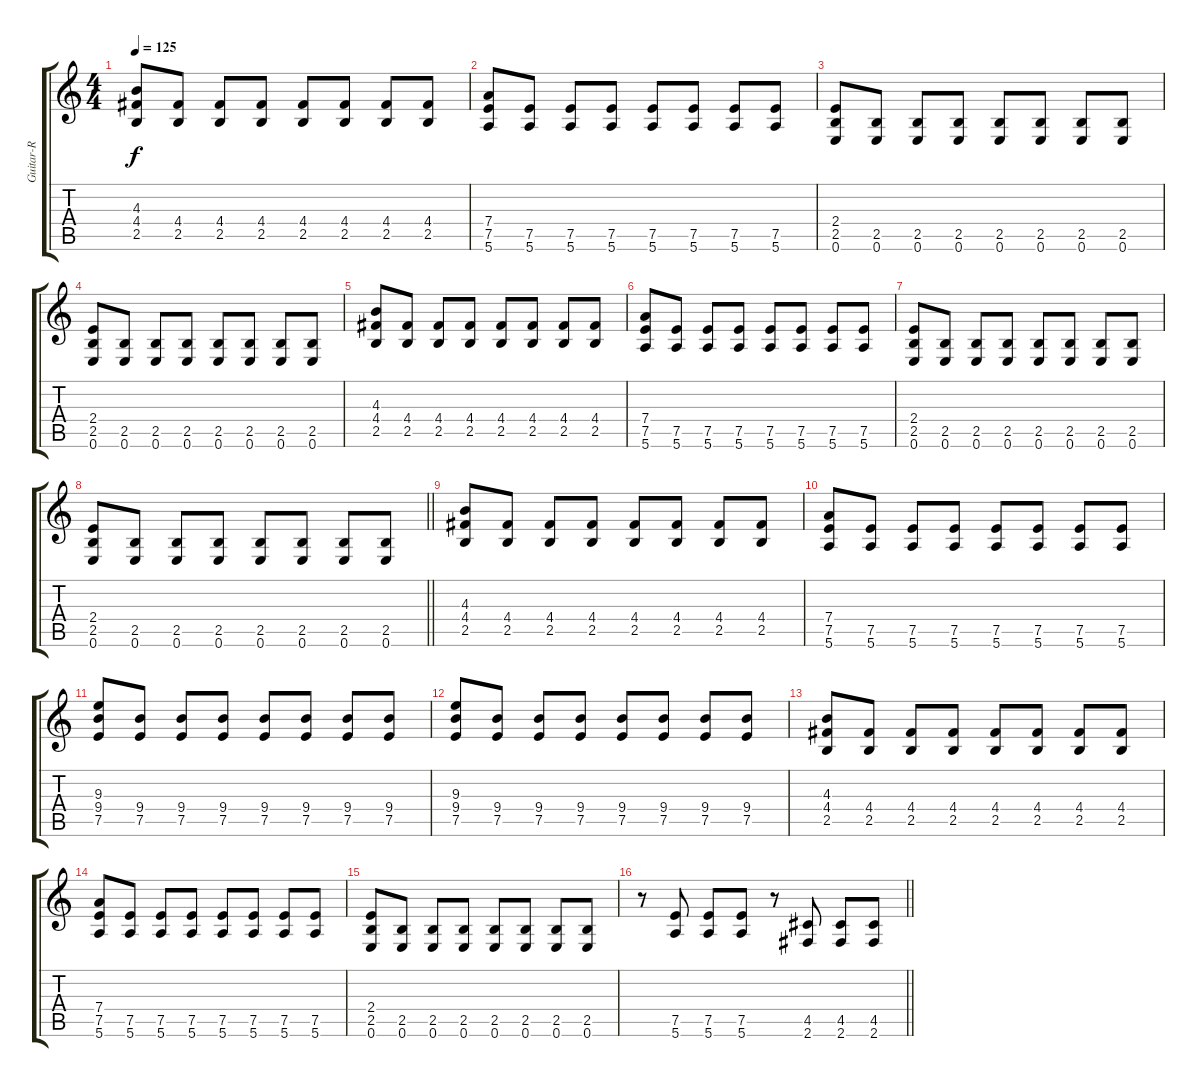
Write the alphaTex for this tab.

\track ("Guitar-R" "Guitar-R") {instrument acousticguitarnylon}
\staff {score tabs}
\tuning (E4 B3 G3 D3 A2 E2) {hide}
\ts (4 4)
\section ("" "")
\tempo 125
\clef g2
\ks c
(4.3 4.4 2.5).8{dy f} (4.4 2.5).8 (4.4 2.5).8 (4.4 2.5).8 (4.4 2.5).8 (4.4 2.5).8 (4.4 2.5).8 (4.4 2.5).8 |
(7.4 7.5 5.6).8 (7.5 5.6).8 (7.5 5.6).8 (7.5 5.6).8 (7.5 5.6).8 (7.5 5.6).8 (7.5 5.6).8 (7.5 5.6).8 |
(2.4 2.5 0.6).8 (2.5 0.6).8 (2.5 0.6).8 (2.5 0.6).8 (2.5 0.6).8 (2.5 0.6).8 (2.5 0.6).8 (2.5 0.6).8 |
(2.4 2.5 0.6).8 (2.5 0.6).8 (2.5 0.6).8 (2.5 0.6).8 (2.5 0.6).8 (2.5 0.6).8 (2.5 0.6).8 (2.5 0.6).8 |
(4.3 4.4 2.5).8 (4.4 2.5).8 (4.4 2.5).8 (4.4 2.5).8 (4.4 2.5).8 (4.4 2.5).8 (4.4 2.5).8 (4.4 2.5).8 |
(7.4 7.5 5.6).8 (7.5 5.6).8 (7.5 5.6).8 (7.5 5.6).8 (7.5 5.6).8 (7.5 5.6).8 (7.5 5.6).8 (7.5 5.6).8 |
(2.4 2.5 0.6).8 (2.5 0.6).8 (2.5 0.6).8 (2.5 0.6).8 (2.5 0.6).8 (2.5 0.6).8 (2.5 0.6).8 (2.5 0.6).8 |
\barLineRight lightlight
(2.4 2.5 0.6).8 (2.5 0.6).8 (2.5 0.6).8 (2.5 0.6).8 (2.5 0.6).8 (2.5 0.6).8 (2.5 0.6).8 (2.5 0.6).8 |
\section ("" "")
(4.3 4.4 2.5).8 (4.4 2.5).8 (4.4 2.5).8 (4.4 2.5).8 (4.4 2.5).8 (4.4 2.5).8 (4.4 2.5).8 (4.4 2.5).8 |
(7.4 7.5 5.6).8 (7.5 5.6).8 (7.5 5.6).8 (7.5 5.6).8 (7.5 5.6).8 (7.5 5.6).8 (7.5 5.6).8 (7.5 5.6).8 |
(9.3 9.4 7.5).8 (9.4 7.5).8 (9.4 7.5).8 (9.4 7.5).8 (9.4 7.5).8 (9.4 7.5).8 (9.4 7.5).8 (9.4 7.5).8 |
(9.3 9.4 7.5).8 (9.4 7.5).8 (9.4 7.5).8 (9.4 7.5).8 (9.4 7.5).8 (9.4 7.5).8 (9.4 7.5).8 (9.4 7.5).8 |
(4.3 4.4 2.5).8 (4.4 2.5).8 (4.4 2.5).8 (4.4 2.5).8 (4.4 2.5).8 (4.4 2.5).8 (4.4 2.5).8 (4.4 2.5).8 |
(7.4 7.5 5.6).8 (7.5 5.6).8 (7.5 5.6).8 (7.5 5.6).8 (7.5 5.6).8 (7.5 5.6).8 (7.5 5.6).8 (7.5 5.6).8 |
(2.4 2.5 0.6).8 (2.5 0.6).8 (2.5 0.6).8 (2.5 0.6).8 (2.5 0.6).8 (2.5 0.6).8 (2.5 0.6).8 (2.5 0.6).8 |
\barLineRight lightlight
r.8 (7.5 5.6).8 (7.5 5.6).8 (7.5 5.6).8 r.8 (4.5 2.6).8 (4.5 2.6).8 (4.5 2.6).8
